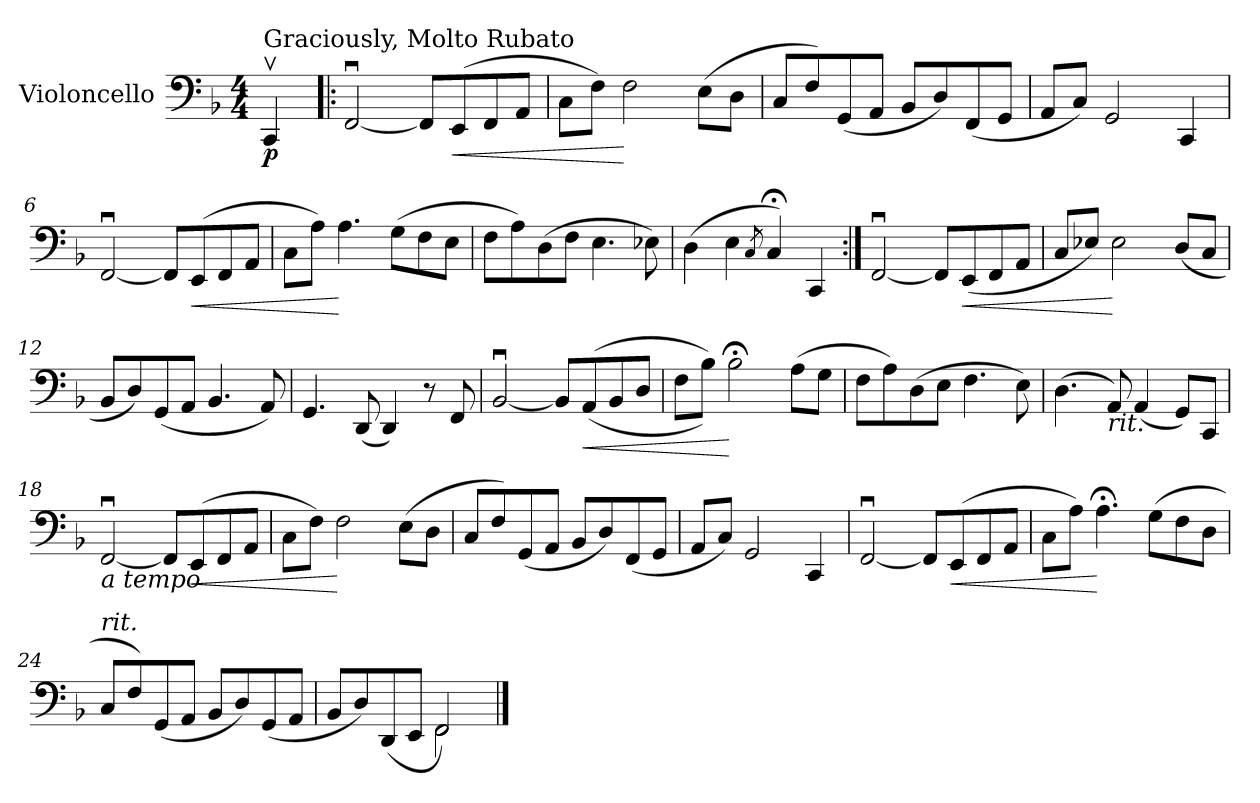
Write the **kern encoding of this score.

**kern	**dynam
*part1	*part1
*staff1	*staff1
*I"Violoncello	*
*I'Vc.	*
*clefF4	*
*k[b-]	*
*M4/4	*
*MM60	*
=1	=1
!LO:TX:a:t=Graciously, Molto Rubato	!
!	!LO:DY:b
4CCv/	p
=2!|:	=2!|:
[2FFu/	.
8FF/L]	.
!	!LO:HP:b
(>8EE/	<
8FF/	.
8AA/J	.
=3	=3
8C\L	.
8F\J)	.
2F\	[
(8E\L	.
8D\J	.
=4	=4
8C/L	.
8F/)	.
(8GG/	.
8AA/J	.
8BB-/L	.
8D/)	.
(8FF/	.
8GG/J	.
!!LO:LB:g=z
=5	=5
8AA/L	.
8C/J)	.
2GG/	.
4CC/	.
=6	=6
[2FFu/	.
8FF/L]	.
!	!LO:HP:b
(>8EE/	<
8FF/	.
8AA/J	.
=7	=7
8C\L	.
8A\J)	.
4.A\	[
(8G\L	.
8F\	.
8E\J	.
=8	=8
8F\L	.
8A\)	.
(8D\	.
8F\J	.
4.E\	.
8E-X\)	.
!!LO:LB:g=z
=9	=9
(4D\	.
4E\	.
8qC/	.
4C;</)	.
4CC/	.
=10:|!	=10:|!
[2FFu/	.
8FF/L]	.
!	!LO:HP:b
(8EE/	<
8FF/	.
8AA/J	.
=11	=11
8C/L	.
8E-X/J)	.
2E-\	[
(8D/L	.
8C/J	.
=12	=12
8BB-/L	.
8D/)	.
(8GG/	.
8AA/J	.
4.BB-/	.
8AA/)	.
=13	=13
4.GG/	.
(8DD/	.
4DD/)	.
8r	.
8FF/	.
!!LO:LB:g=z
=14	=14
[2BB-u/	.
8BB-/L]	.
!	!LO:HP:b
((8AA/	<
8BB-/	.
8D/J	.
=15	=15
8F\L	.
8B-\J))	.
2B-;<\	[
(8A\L	.
8G\J	.
=16	=16
8F\L	.
8A\)	.
(8D\	.
8E\J	.
4.F\	.
8E\)	.
=17	=17
(4.D\	.
!LO:TX:b:i:t=rit.	!
8AA/)	.
(4AA/	.
8GG/L)	.
8CC/J	.
!!LO:LB:g=z
=18	=18
!LO:TX:b:i:t=a tempo	!
[2FFu/	.
8FF/L]	.
!	!LO:HP:b
(>8EE/	<
8FF/	.
8AA/J	.
=19	=19
8C\L	.
8F\J)	.
2F\	[
(8E\L	.
8D\J	.
=20	=20
8C/L	.
8F/)	.
(8GG/	.
8AA/J	.
8BB-/L	.
8D/)	.
(8FF/	.
8GG/J	.
=21	=21
8AA/L	.
8C/J)	.
2GG/	.
4CC/	.
!!LO:LB:g=z
=22	=22
[2FFu/	.
8FF/L]	.
!	!LO:HP:b
(>8EE/	<
8FF/	.
8AA/J	.
=23	=23
8C\L	.
8A\J)	.
4.A;<\	[
(8G\L	.
8F\	.
8D\J	.
=24	=24
!LO:TX:a:i:t=rit.	!
8C/L	.
8F/)	.
(8GG/	.
8AA/J	.
8BB-/L	.
8D/)	.
(8GG/	.
8AA/J	.
=25	=25
*^	*
8BB-/L	2ryy	.
8D/)	.	.
(8DD/	.	.
8EE/J	.	.
2FF/)	2FF\	.
*v	*v	*
==	==
*-	*-
